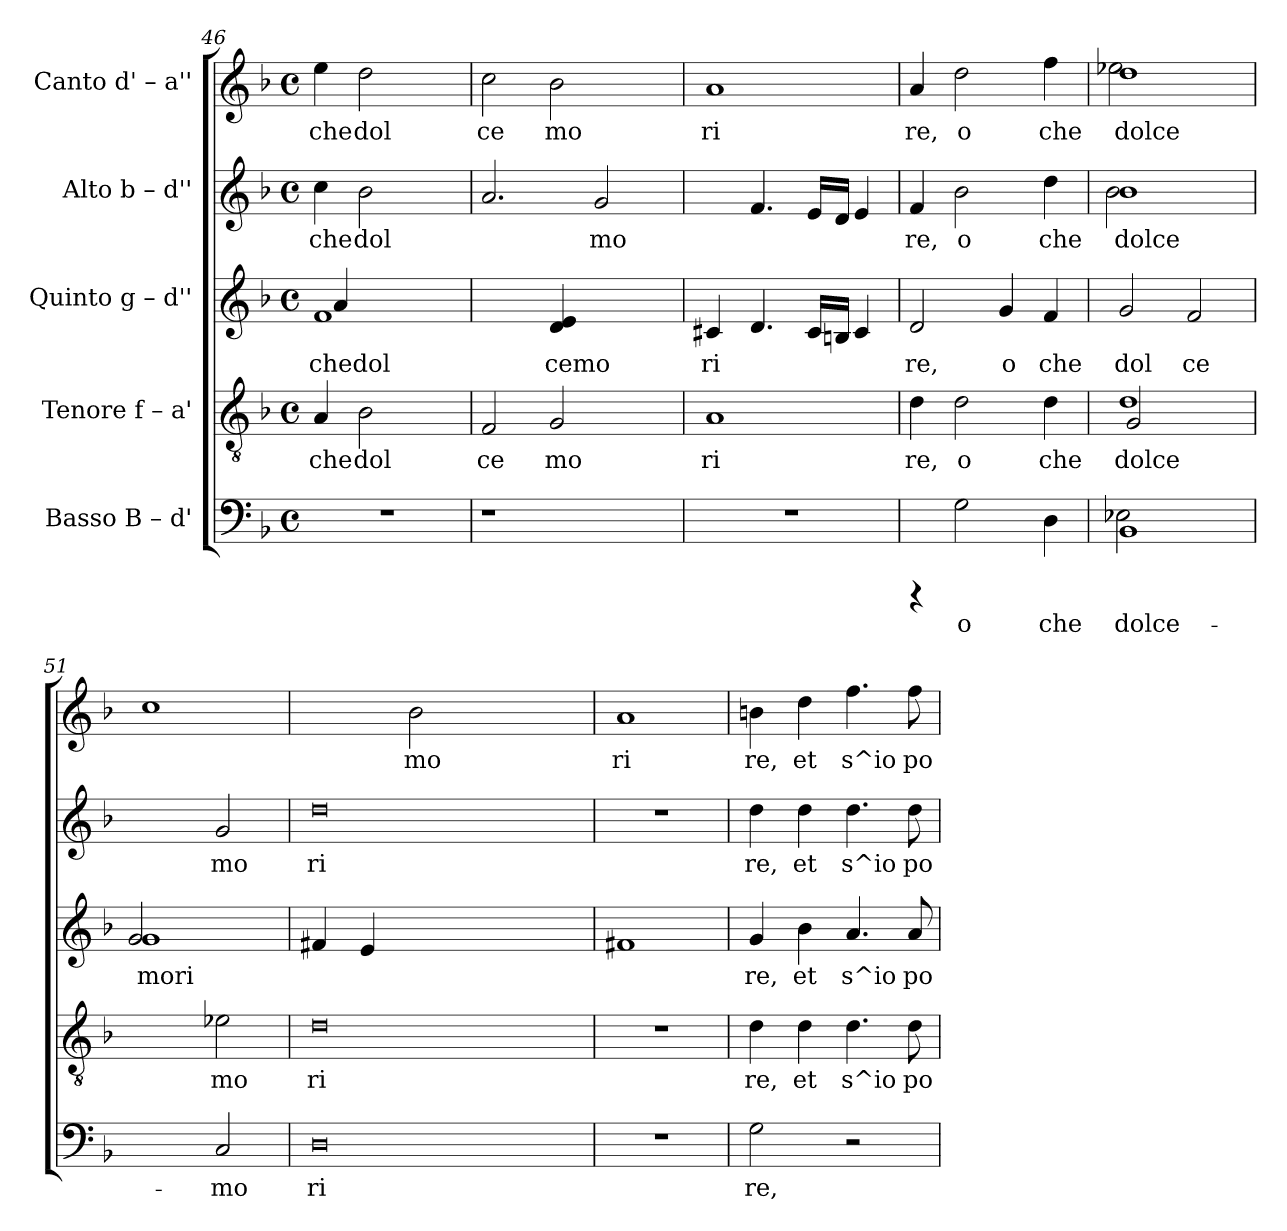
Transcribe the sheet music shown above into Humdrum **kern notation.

**kern	**text	**kern	**text	**kern	**text	**kern	**text	**kern	**text
*part5	*part5	*part4	*part4	*part3	*part3	*part2	*part2	*part1	*part1
*staff5	*staff5	*staff4	*staff4	*staff3	*staff3	*staff2	*staff2	*staff1	*staff1
*I"Basso  B – d'	*	*I"Tenore  f – a'	*	*I"Quinto  g – d''	*	*I"Alto  b – d''	*	*I"Canto  d' – a''	*
*clefF4	*	*clefGv2	*	*clefG2	*	*clefG2	*	*clefG2	*
*k[b-]	*	*k[b-]	*	*k[b-]	*	*k[b-]	*	*k[b-]	*
*F:	*	*F:	*	*F:	*	*F:	*	*F:	*
*M4/4	*	*M4/4	*	*M4/4	*	*M4/4	*	*M4/4	*
*met(c)	*	*met(c)	*	*met(c)	*	*met(c)	*	*met(c)	*
=46	=46	=46	=46	=46	=46	=46	=46	=46	=46
!	!	!	!LO:LY:b:rj	!	!LO:LY:b:rj	!	!LO:LY:b:rj	!	!LO:LY:b:rj
*	*	*	*	*^	*	*	*	*	*
1r	.	4A/	che	1f	4a/	chedol	4cc\	che	4ee\	che
!	!	!	!LO:LY:b:rj	!	!	!	!	!LO:LY:b:rj	!	!LO:LY:b:rj
.	.	2B-\	dol	.	2.ryy	.	2b-\	dol	2dd\	dol
.	.	4ryy	.	.	.	.	4ryy	.	4ryy	.
*	*	*	*	*v	*v	*	*	*	*	*
=47	=47	=47	=47	=47	=47	=47	=47	=47	=47
!	!	!	!LO:LY:b:rj	!	!	!	!	!	!LO:LY:b:rj
1r	.	2F/	ce	2ryy	.	2.a/	.	2cc\	ce
!	!	!	!LO:LY:b:rj	!	!LO:LY:b:rj	!	!	!	!LO:LY:b:rj
.	.	2G/	mo	4d/ 4e/	cemo	.	.	2b-\	mo
!	!	!	!	!	!	!	!LO:LY:b:rj	!	!
.	.	.	.	2ryy	.	2g/	mo	.	.
4ryy	.	4ryy	.	.	.	.	.	4ryy	.
=48	=48	=48	=48	=48	=48	=48	=48	=48	=48
!	!	!	!LO:LY:b:rj	!	!LO:LY:b:rj	!	!	!	!LO:LY:b:rj
1r	.	1A	ri	4c#X/	ri	4ryy	.	1a	ri
!	!	!	!	!	!LO:LY:b:rj	!	!	!	!
.	.	.	.	4.d/	.	4.f/	.	.	.
!	!	!	!	!	!LO:LY:b:rj	!	!LO:LY:b:rj	!	!
.	.	.	.	16c#/L	.	16e/L	.	.	.
!	!	!	!	!	!LO:LY:b:rj	!	!LO:LY:b:rj	!	!
.	.	.	.	16Bn/J	.	16d/J	.	.	.
!	!	!	!	!	!LO:LY:b:rj	!	!LO:LY:b:rj	!	!
.	.	.	.	4c#/	.	4e/	.	.	.
=49	=49	=49	=49	=49	=49	=49	=49	=49	=49
!	!	!	!LO:LY:b:rj	!	!LO:LY:b:rj	!	!LO:LY:b:rj	!	!LO:LY:b:rj
4rCCC	.	4d\	re,	2d/	re,	4f/	re,	4a/	re,
!	!LO:LY:b:cj	!	!LO:LY:b:rj	!	!	!	!LO:LY:b:rj	!	!LO:LY:b:rj
2G\	o	2d\	o	.	.	2b-\	o	2dd\	o
!	!	!	!	!	!LO:LY:b:rj	!	!	!	!
.	.	.	.	4g/	o	.	.	.	.
!	!LO:LY:b:cj	!	!LO:LY:b:rj	!	!LO:LY:b:rj	!	!LO:LY:b:rj	!	!LO:LY:b:rj
4D\	che	4d\	che	4f/	che	4dd\	che	4ff\	che
=50	=50	=50	=50	=50	=50	=50	=50	=50	=50
*^	*	*	*	*	*	*	*	*	*
!	!	!LO:LY:b:cj	!	!LO:LY:b:rj	!	!LO:LY:b:rj	!	!LO:LY:b:rj	!	!LO:LY:b:rj
*	*	*	*^	*	*	*	*^	*	*^	*
1BB-	2E-X\	dolce-	1d	2G/	dolce	2g/	dol	1b-	2b-\	dolce	1dd	2ee-X\	dolce
!	!	!	!	!	!	!	!LO:LY:b:rj	!	!	!	!	!	!
.	2ryy	.	.	2ryy	.	2f/	ce	.	2ryy	.	.	2ryy	.
!!LO:LB:g=z
=51	=51	=51	=51	=51	=51	=51	=51	=51	=51	=51	=51	=51	=51
*	*	*	*	*	*	*^	*	*	*	*	*	*	*
!	!	!	!	!	!	!	!	!LO:LY:b:rj	!	!	!	!	!	!LO:LY:b:rj
*v	*v	*	*	*	*	*	*	*	*v	*v	*	*v	*v	*
*	*	*v	*v	*	*	*	*	*	*	*	*
2ryy	.	2ryy	.	1g	2g/	mori	2ryy	.	1cc	.
!	!LO:LY:b:cj	!	!LO:LY:b:rj	!	!	!	!	!LO:LY:b:rj	!	!
2C/	-mo	2e-X\	mo	.	2ryy	.	2g/	mo	.	.
=52	=52	=52	=52	=52	=52	=52	=52	=52	=52	=52
!	!LO:LY:b:cj	!	!LO:LY:b:rj	!	!	!LO:LY:b:rj	!	!LO:LY:b:rj	!	!
*	*	*	*	*v	*v	*	*	*	*	*
0D	ri	0d	ri	4f#X/	.	0dd	ri	2ryy	.
!	!	!	!	!	!LO:LY:b:rj	!	!	!	!
.	.	.	.	4e/	.	.	.	.	.
!	!	!	!	!	!	!	!	!	!LO:LY:b:rj
.	.	.	.	1.ryy	.	.	.	2b-\	mo
.	.	.	.	.	.	.	.	1ryy	.
=53	=53	=53	=53	=53	=53	=53	=53	=53	=53
!	!	!	!	!	!LO:LY:b:rj	!	!	!	!LO:LY:b:rj
1r	.	1r	.	1f#X	.	1r	.	1a	ri
=54	=54	=54	=54	=54	=54	=54	=54	=54	=54
!	!LO:LY:b:cj	!	!LO:LY:b:rj	!	!LO:LY:b:rj	!	!LO:LY:b:rj	!	!LO:LY:b:rj
2G\	re,	4d\	re,	4g/	re,	4dd\	re,	4bn\	re,
!	!	!	!LO:LY:b:rj	!	!LO:LY:b:rj	!	!LO:LY:b:rj	!	!LO:LY:b:rj
.	.	4d\	et	4b-\	et	4dd\	et	4dd\	et
!	!	!	!LO:LY:b:rj	!	!LO:LY:b:rj	!	!LO:LY:b:rj	!	!LO:LY:b:rj
2r	.	4.d\	s^io	4.a/	s^io	4.dd\	s^io	4.ff\	s^io
!	!	!	!LO:LY:b:rj	!	!LO:LY:b:rj	!	!LO:LY:b:rj	!	!LO:LY:b:rj
.	.	8d\	po	8a/	po	8dd\	po	8ff\	po
=	=	=	=	=	=	=	=	=	=
*-	*-	*-	*-	*-	*-	*-	*-	*-	*-
